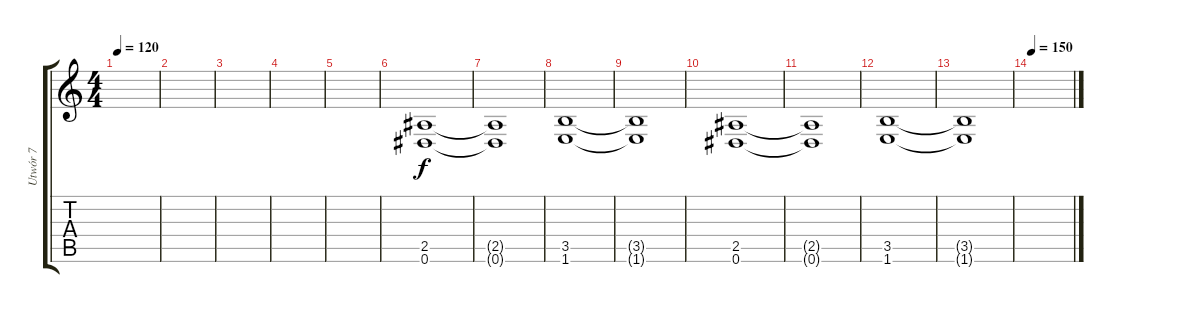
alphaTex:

\track ("Utwór 7" "Utwór 7") {instrument electricbassfinger}
\staff {score tabs}
\tuning (Eb4 Bb3 Gb3 Db3 Ab2 Eb2) {hide}
\ts (4 4)
\tempo 120
\clef g2
\ks c
|
|
|
|
|
(2.5 0.6).1 |
(2.5{t} 0.6{t}).1 |
(3.5 1.6).1 |
(3.5{t} 1.6{t}).1 |
(2.5 0.6).1 |
(2.5{t} 0.6{t}).1 |
(3.5 1.6).1 |
(3.5{t} 1.6{t}).1 |
\tempo 150
